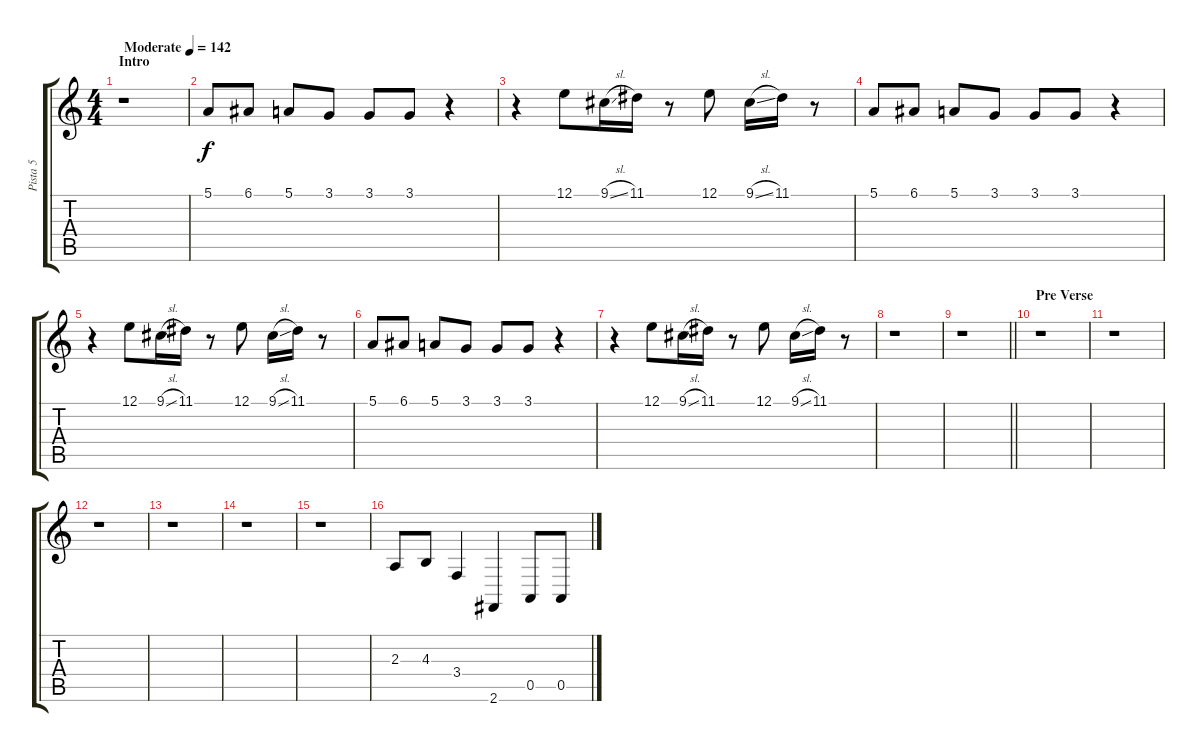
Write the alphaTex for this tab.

\track ("Pista 5" "Pista 5") {instrument lead2sawtooth}
\staff {score tabs}
\tuning (E4 B3 G3 D3 A2 E2) {hide}
\ts (4 4)
\section ("" "Intro")
\tempo (142 "Moderate")
\clef g2
\ks c
r.1{dy f instrument lead2sawtooth} |
5.1.8 6.1.8 5.1.8 3.1.8 3.1.8 3.1.8 r.4 |
r.4 12.1.8 9.1{sl}.16 11.1.16 r.8 12.1.8 9.1{sl}.16 11.1.16 r.8 |
5.1.8 6.1.8 5.1.8 3.1.8 3.1.8 3.1.8 r.4 |
r.4 12.1.8 9.1{sl}.16 11.1.16 r.8 12.1.8 9.1{sl}.16 11.1.16 r.8 |
5.1.8 6.1.8 5.1.8 3.1.8 3.1.8 3.1.8 r.4 |
r.4 12.1.8 9.1{sl}.16 11.1.16 r.8 12.1.8 9.1{sl}.16 11.1.16 r.8 |
r.1 |
\barLineRight lightlight
r.1 |
\section ("" "Pre Verse")
r.1 |
r.1 |
r.1 |
r.1 |
r.1 |
r.1 |
2.3.8 4.3.8 3.4.4 2.6.4 0.5.8 0.5.8
